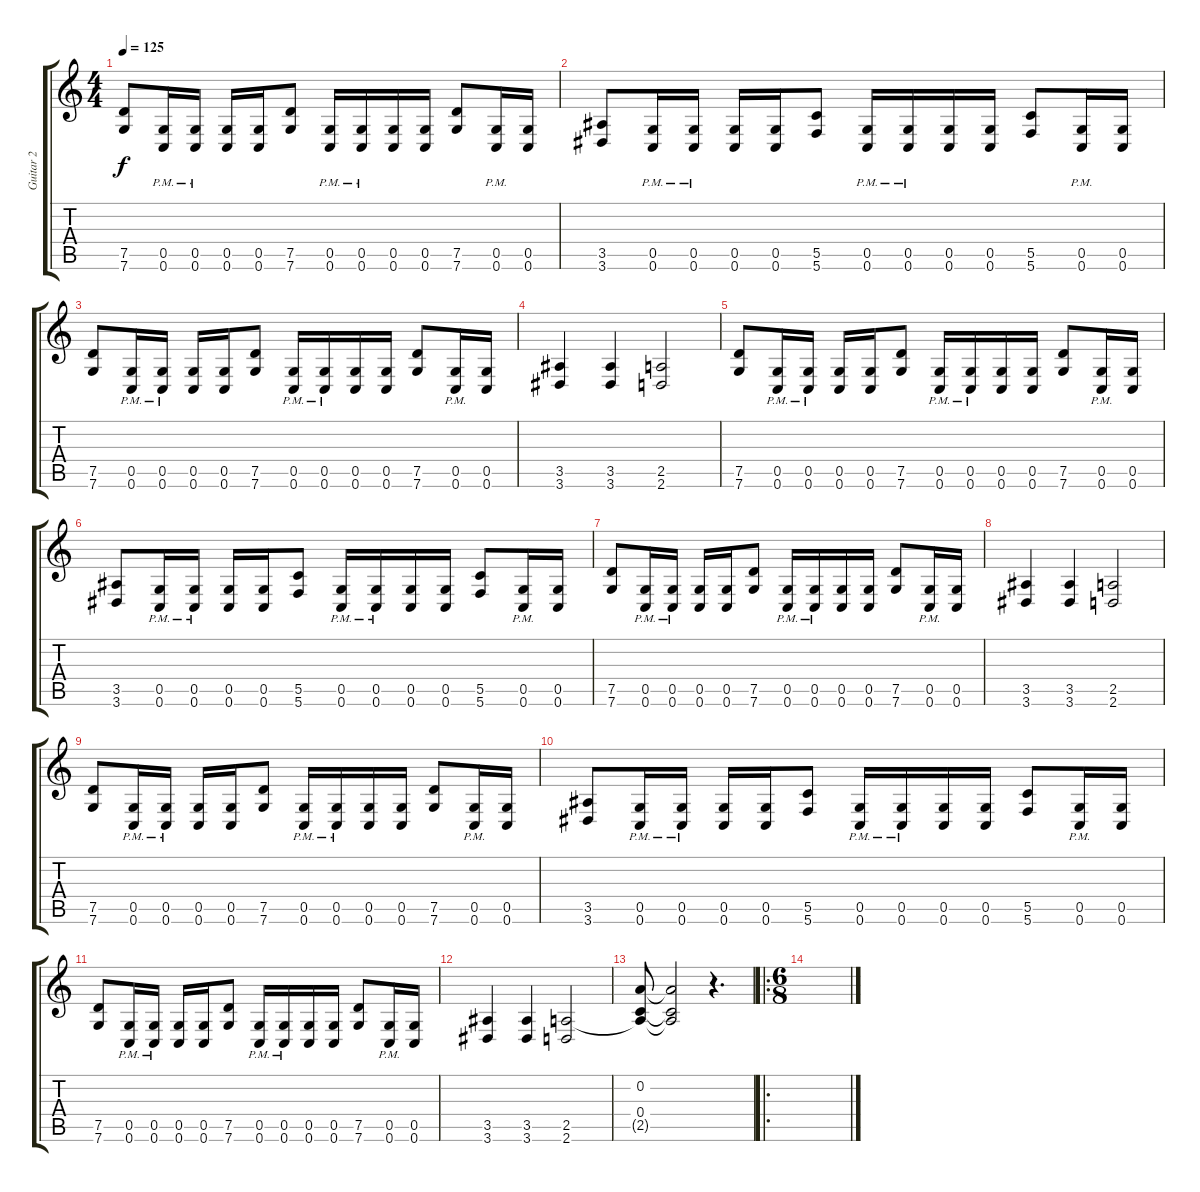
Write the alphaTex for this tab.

\track ("Guitar 2" "Guitar 2") {instrument overdrivenguitar}
\staff {score tabs}
\tuning (D4 A3 F3 C3 G2 C2) {hide}
\ts (4 4)
\tempo 125
\clef g2
\ks c
(7.5 7.6).8{dy f} (0.5{pm} 0.6{pm}).16 (0.5{pm} 0.6{pm}).16 (0.5 0.6).16 (0.5 0.6).16 (7.5 7.6).8 (0.5{pm} 0.6{pm}).16 (0.5{pm} 0.6{pm}).16 (0.5 0.6).16 (0.5 0.6).16 (7.5 7.6).8 (0.5 0.6{pm}).16 (0.5 0.6).16 |
(3.5 3.6).8 (0.5{pm} 0.6{pm}).16 (0.5{pm} 0.6{pm}).16 (0.5 0.6).16 (0.5 0.6).16 (5.5 5.6).8 (0.5{pm} 0.6{pm}).16 (0.5{pm} 0.6{pm}).16 (0.5 0.6).16 (0.5 0.6).16 (5.5 5.6).8 (0.5 0.6{pm}).16 (0.5 0.6).16 |
(7.5 7.6).8 (0.5{pm} 0.6{pm}).16 (0.5{pm} 0.6{pm}).16 (0.5 0.6).16 (0.5 0.6).16 (7.5 7.6).8 (0.5{pm} 0.6{pm}).16 (0.5{pm} 0.6{pm}).16 (0.5 0.6).16 (0.5 0.6).16 (7.5 7.6).8 (0.5 0.6{pm}).16 (0.5 0.6).16 |
(3.5 3.6).4 (3.5 3.6).4 (2.5 2.6).2 |
(7.5 7.6).8 (0.5{pm} 0.6{pm}).16 (0.5{pm} 0.6{pm}).16 (0.5 0.6).16 (0.5 0.6).16 (7.5 7.6).8 (0.5{pm} 0.6{pm}).16 (0.5{pm} 0.6{pm}).16 (0.5 0.6).16 (0.5 0.6).16 (7.5 7.6).8 (0.5 0.6{pm}).16 (0.5 0.6).16 |
(3.5 3.6).8 (0.5{pm} 0.6{pm}).16 (0.5{pm} 0.6{pm}).16 (0.5 0.6).16 (0.5 0.6).16 (5.5 5.6).8 (0.5{pm} 0.6{pm}).16 (0.5{pm} 0.6{pm}).16 (0.5 0.6).16 (0.5 0.6).16 (5.5 5.6).8 (0.5 0.6{pm}).16 (0.5 0.6).16 |
(7.5 7.6).8 (0.5{pm} 0.6{pm}).16 (0.5{pm} 0.6{pm}).16 (0.5 0.6).16 (0.5 0.6).16 (7.5 7.6).8 (0.5{pm} 0.6{pm}).16 (0.5{pm} 0.6{pm}).16 (0.5 0.6).16 (0.5 0.6).16 (7.5 7.6).8 (0.5 0.6{pm}).16 (0.5 0.6).16 |
(3.5 3.6).4 (3.5 3.6).4 (2.5 2.6).2 |
(7.5 7.6).8 (0.5{pm} 0.6{pm}).16 (0.5{pm} 0.6{pm}).16 (0.5 0.6).16 (0.5 0.6).16 (7.5 7.6).8 (0.5{pm} 0.6{pm}).16 (0.5{pm} 0.6{pm}).16 (0.5 0.6).16 (0.5 0.6).16 (7.5 7.6).8 (0.5 0.6{pm}).16 (0.5 0.6).16 |
(3.5 3.6).8 (0.5{pm} 0.6{pm}).16 (0.5{pm} 0.6{pm}).16 (0.5 0.6).16 (0.5 0.6).16 (5.5 5.6).8 (0.5{pm} 0.6{pm}).16 (0.5{pm} 0.6{pm}).16 (0.5 0.6).16 (0.5 0.6).16 (5.5 5.6).8 (0.5 0.6{pm}).16 (0.5 0.6).16 |
(7.5 7.6).8 (0.5{pm} 0.6{pm}).16 (0.5{pm} 0.6{pm}).16 (0.5 0.6).16 (0.5 0.6).16 (7.5 7.6).8 (0.5{pm} 0.6{pm}).16 (0.5{pm} 0.6{pm}).16 (0.5 0.6).16 (0.5 0.6).16 (7.5 7.6).8 (0.5 0.6{pm}).16 (0.5 0.6).16 |
(3.5 3.6).4 (3.5 3.6).4 (2.5 2.6).2 |
(0.2 0.4 2.5{t}).8 (0.2{t} 0.4{t} 2.5{t}).2 r.4{d} |
\ro
\ts (6 8)
